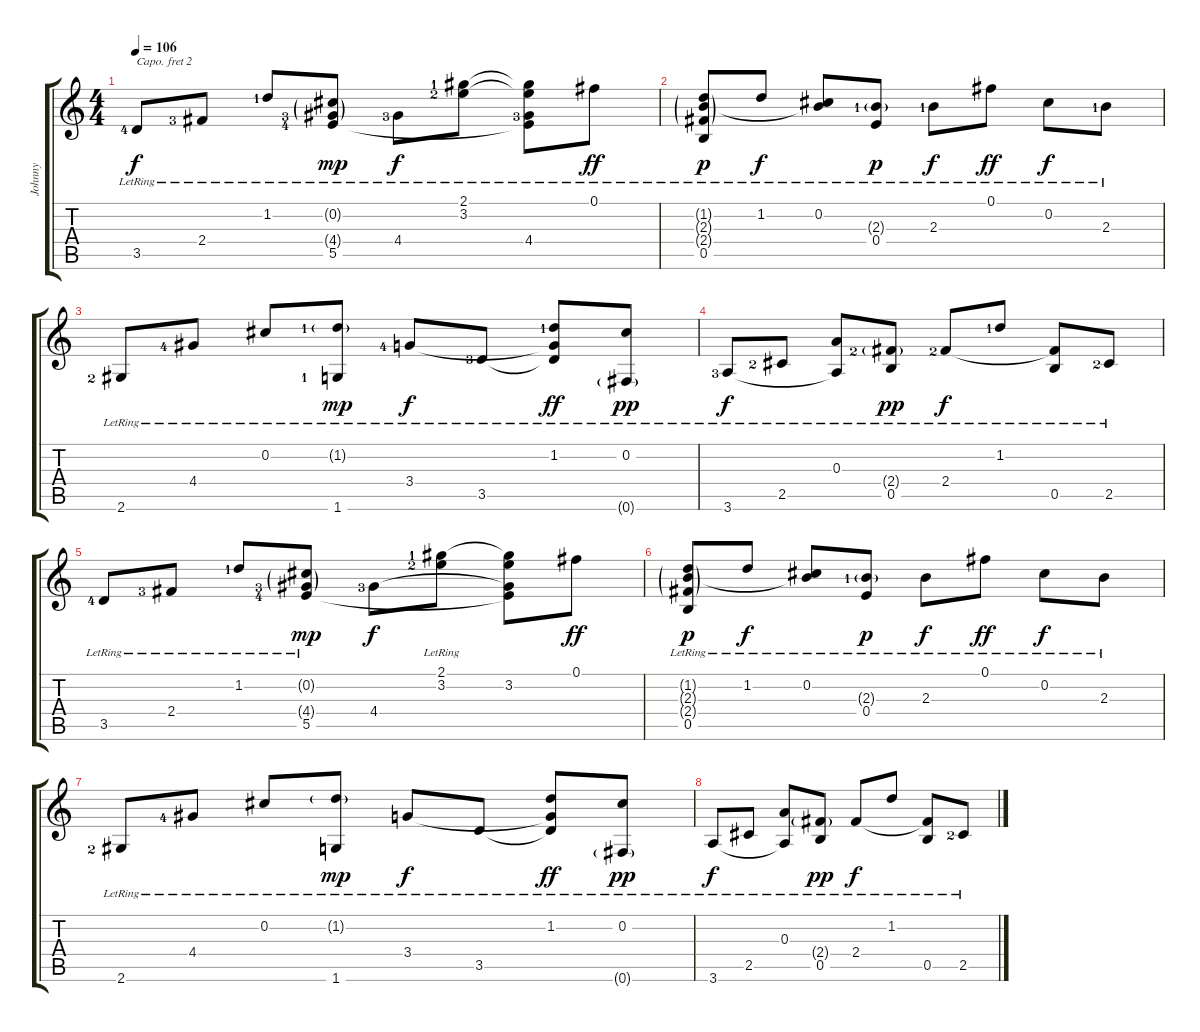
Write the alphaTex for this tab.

\track ("Johnny" "Johnny") {instrument electricguitarclean}
\staff {score tabs}
\capo 2
\tuning (E4 B3 G3 D3 A2 E2) {hide}
\ts (4 4)
\tempo 106
\clef g2
\ks c
3.5{lr lf 5}.8{dy f} 2.4{lr lf 4}.8 1.2{lr lf 2}.8 (0.2{g lr} 4.4{g lr lf 4} 5.5{lr lf 5}).8{dy mp} 4.4{lr lf 4}.8{dy f} (2.1{lr lf 2} 3.2{lr lf 3}).8 (2.1{t} 3.2{t} 4.4{lr lf 4} 5.5{t}).8 0.1{lr}.8{dy ff} |
(1.2{g lr} 2.3{g lr} 2.4{g lr} 0.5{lr}).8{dy p} 1.2{lr}.8{dy f} (0.2{lr} 2.3{t}).8 (2.3{g lr lf 2} 0.4{lr}).8{dy p} 2.3{lr lf 2}.8{dy f} 0.1{lr}.8{dy ff} 0.2{lr}.8{dy f} 2.3{lr lf 2}.8 |
2.6{lr lf 3}.8 4.4{lr lf 5}.8 0.2{lr}.8 (1.2{g lr lf 2} 1.6{lr lf 2}).8{dy mp} 3.4{lr lf 5}.8{dy f} 3.5{lr lf 4}.8 (1.2{lr lf 2} 3.4{t} 3.5{t}).8{dy ff} (0.2{lr} 0.6{g lr}).8{dy pp} |
3.6{lr lf 4}.8{dy f} 2.5{lr lf 3}.8 (0.3{lr} 3.6{t}).8 (2.4{g lr lf 3} 0.5{lr}).8{dy pp} 2.4{lr lf 3}.8{dy f} 1.2{lr lf 2}.8 (2.4{t} 0.5{lr}).8 2.5{lr lf 3}.8 |
3.5{lr lf 5}.8 2.4{lr lf 4}.8 1.2{lr lf 2}.8 (0.2{g lr} 4.4{g lr lf 4} 5.5{lr lf 5}).8{dy mp} 4.4{lf 4}.8{dy f} (2.1{lr lf 2} 3.2{lr lf 3}).8 (2.1{t} 3.2 4.4{t} 5.5{t}).8 0.1.8{dy ff} |
(1.2{g lr} 2.3{g lr} 2.4{g lr} 0.5{lr}).8{dy p} 1.2{lr}.8{dy f} (0.2{lr} 2.3{t}).8 (2.3{g lr lf 2} 0.4{lr}).8{dy p} 2.3{lr}.8{dy f volume 15} 0.1{lr}.8{dy ff} 0.2{lr}.8{dy f} 2.3{lr}.8 |
2.6{lr lf 3}.8{volume 14} 4.4{lr lf 5}.8 0.2{lr}.8 (1.2{g lr} 1.6{lr}).8{dy mp} 3.4{lr}.8{dy f volume 13} 3.5{lr}.8 (1.2{lr} 3.4{t} 3.5{t}).8{dy ff} (0.2{lr} 0.6{g lr}).8{dy pp} |
3.6{lr}.8{dy f volume 13} 2.5{lr}.8 (0.3{lr} 3.6{t}).8 (2.4{g lr} 0.5{lr}).8{dy pp} 2.4{lr}.8{dy f volume 12} 1.2{lr}.8 (2.4{t} 0.5{lr}).8 2.5{lr lf 3}.8
